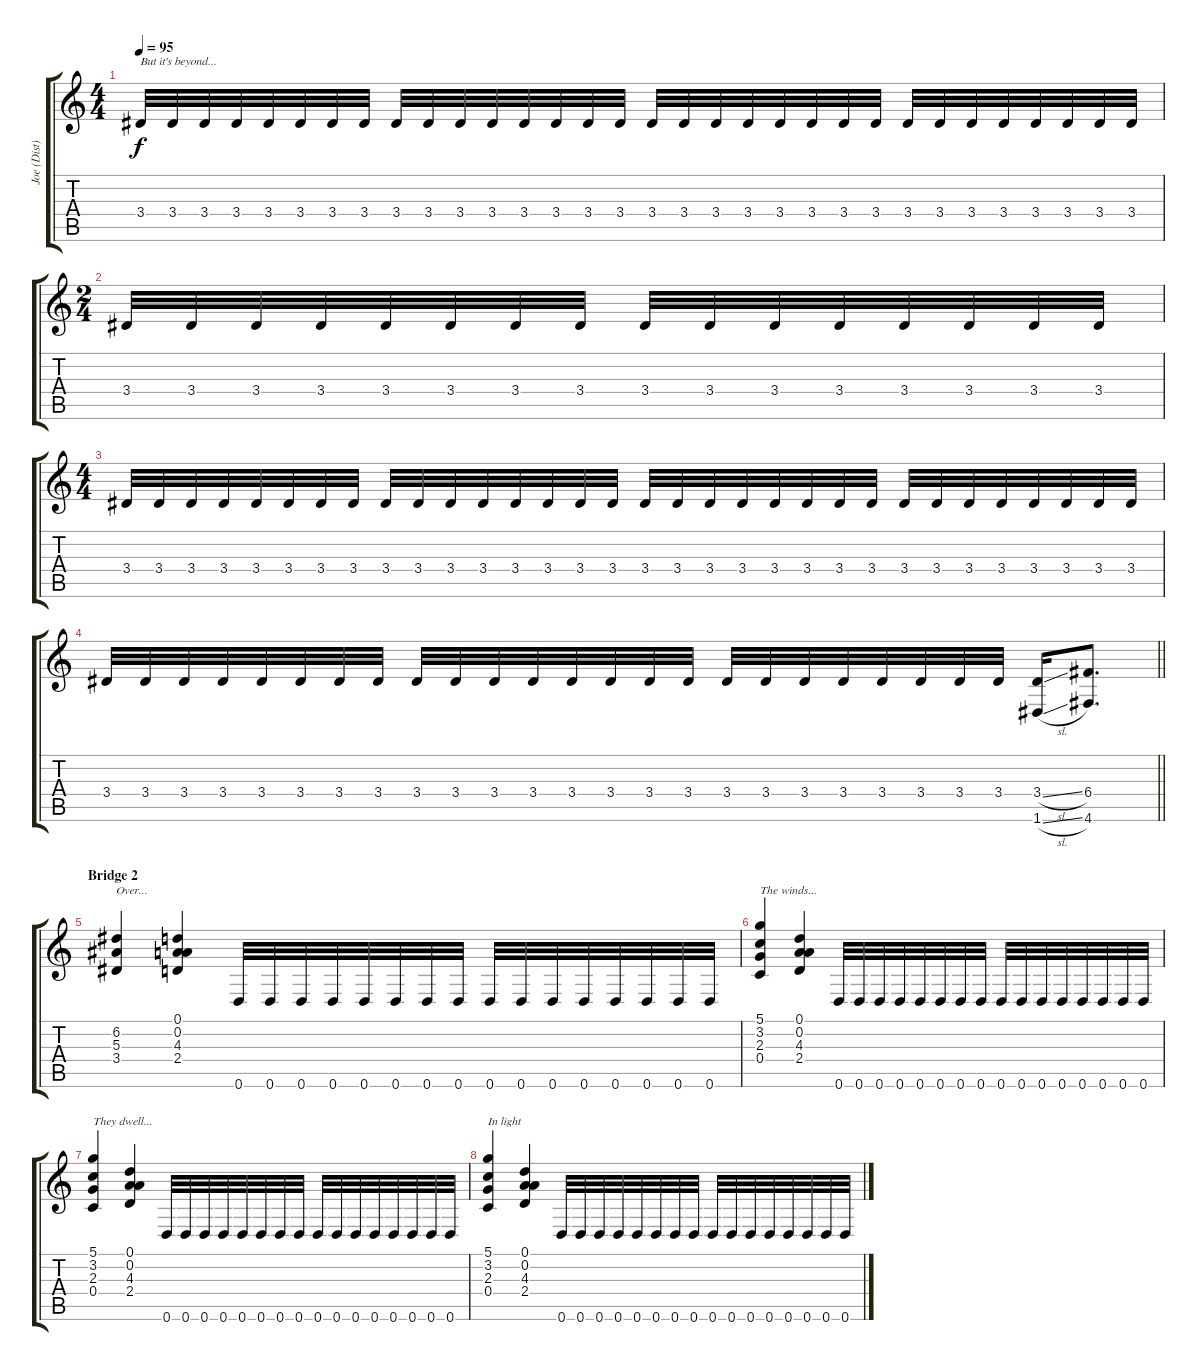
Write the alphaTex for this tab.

\track ("Joe (Dist)" "Joe (Dist)") {instrument distortionguitar}
\staff {score tabs}
\tuning (D4 A3 F3 C3 G2 D2) {hide}
\ts (4 4)
\tempo 95
\clef g2
\ks c
3.4.32{txt "But it's beyond..." dy f} 3.4.32 3.4.32 3.4.32 3.4.32 3.4.32 3.4.32 3.4.32 3.4.32 3.4.32 3.4.32 3.4.32 3.4.32 3.4.32 3.4.32 3.4.32 3.4.32 3.4.32 3.4.32 3.4.32 3.4.32 3.4.32 3.4.32 3.4.32 3.4.32 3.4.32 3.4.32 3.4.32 3.4.32 3.4.32 3.4.32 3.4.32 |
\ts (2 4)
3.4.32 3.4.32 3.4.32 3.4.32 3.4.32 3.4.32 3.4.32 3.4.32 3.4.32 3.4.32 3.4.32 3.4.32 3.4.32 3.4.32 3.4.32 3.4.32 |
\ts (4 4)
3.4.32 3.4.32 3.4.32 3.4.32 3.4.32 3.4.32 3.4.32 3.4.32 3.4.32 3.4.32 3.4.32 3.4.32 3.4.32 3.4.32 3.4.32 3.4.32 3.4.32 3.4.32 3.4.32 3.4.32 3.4.32 3.4.32 3.4.32 3.4.32 3.4.32 3.4.32 3.4.32 3.4.32 3.4.32 3.4.32 3.4.32 3.4.32 |
\barLineRight lightlight
3.4.32 3.4.32 3.4.32 3.4.32 3.4.32 3.4.32 3.4.32 3.4.32 3.4.32 3.4.32 3.4.32 3.4.32 3.4.32 3.4.32 3.4.32 3.4.32 3.4.32 3.4.32 3.4.32 3.4.32 3.4.32 3.4.32 3.4.32 3.4.32 (3.4{sl} 1.6{sl}).16 (6.4 4.6).8{d} |
\section ("" "Bridge 2")
(6.2 5.3 3.4).4{txt "Over..."} (0.1 0.2 4.3 2.4).4 0.6.32 0.6.32 0.6.32 0.6.32 0.6.32 0.6.32 0.6.32 0.6.32 0.6.32 0.6.32 0.6.32 0.6.32 0.6.32 0.6.32 0.6.32 0.6.32 |
(5.1 3.2 2.3 0.4).4{txt "The winds..."} (0.1 0.2 4.3 2.4).4 0.6.32 0.6.32 0.6.32 0.6.32 0.6.32 0.6.32 0.6.32 0.6.32 0.6.32 0.6.32 0.6.32 0.6.32 0.6.32 0.6.32 0.6.32 0.6.32 |
(5.1 3.2 2.3 0.4).4{txt "They dwell..."} (0.1 0.2 4.3 2.4).4 0.6.32 0.6.32 0.6.32 0.6.32 0.6.32 0.6.32 0.6.32 0.6.32 0.6.32 0.6.32 0.6.32 0.6.32 0.6.32 0.6.32 0.6.32 0.6.32 |
(5.1 3.2 2.3 0.4).4{txt "In light"} (0.1 0.2 4.3 2.4).4 0.6.32 0.6.32 0.6.32 0.6.32 0.6.32 0.6.32 0.6.32 0.6.32 0.6.32 0.6.32 0.6.32 0.6.32 0.6.32 0.6.32 0.6.32 0.6.32
